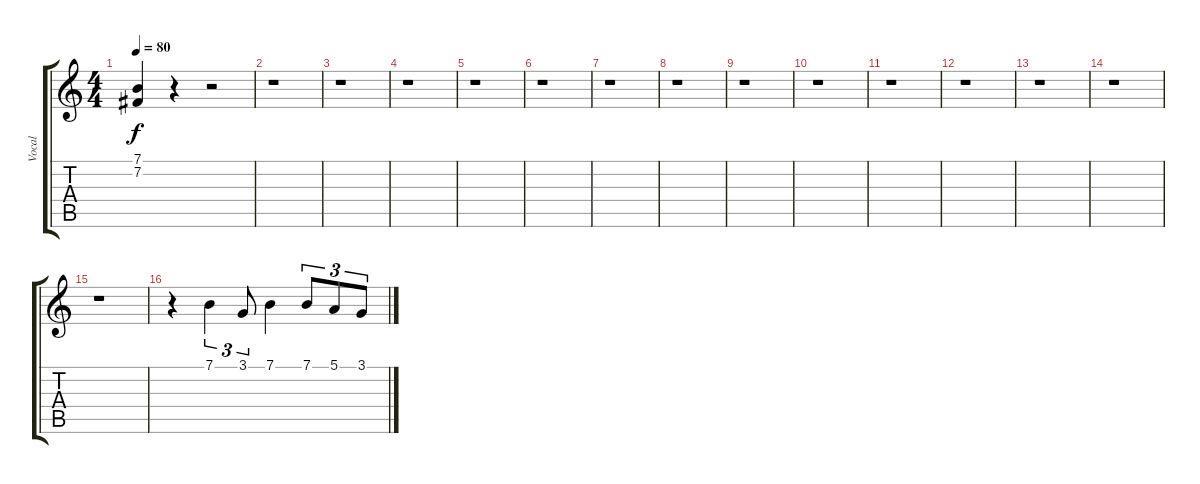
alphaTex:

\track ("Vocal" "Vocal") {instrument flute}
\staff {score tabs}
\tuning (E4 B3 G3 D3 A2 E2) {hide}
\ts (4 4)
\tempo 80
\clef g2
\ks c
(7.1 7.2).4{dy f} r.4 r.2 |
r.1 |
r.1 |
r.1 |
r.1 |
r.1 |
r.1 |
r.1 |
r.1 |
r.1 |
r.1 |
r.1 |
r.1 |
r.1 |
r.1 |
r.4 7.1.4{tu (3 2)} 3.1.8{tu (3 2)} 7.1.4 7.1.8{tu (3 2)} 5.1.8{tu (3 2)} 3.1.8{tu (3 2)}
